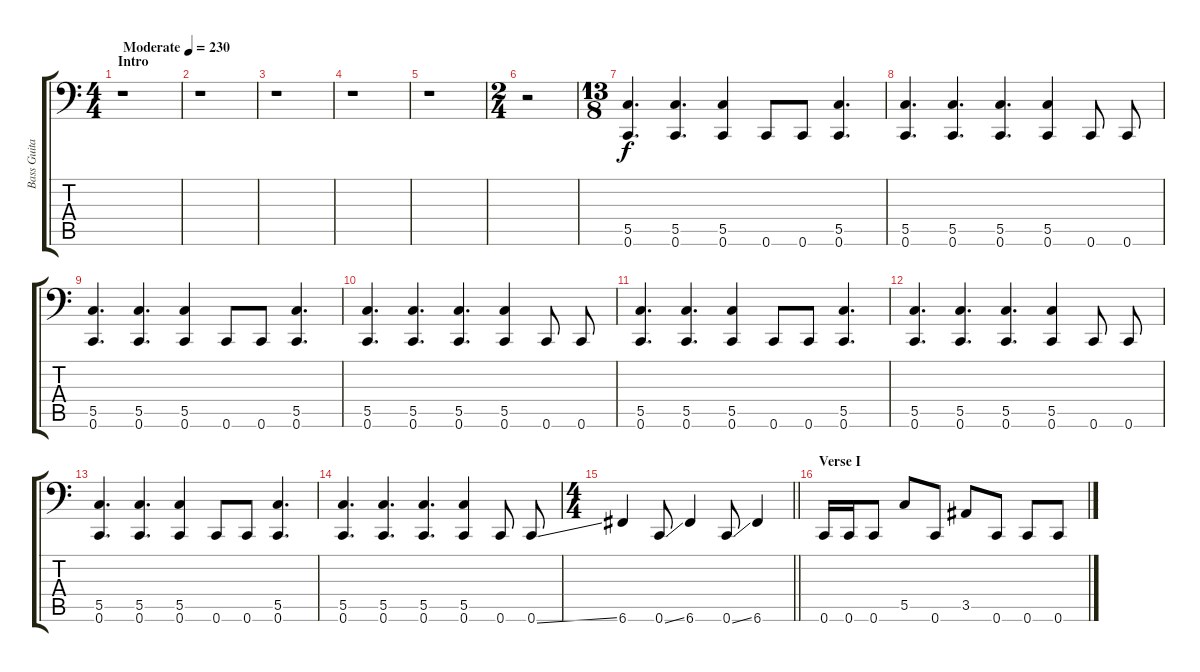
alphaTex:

\track ("Bass Guitar" "Bass Guita") {instrument electricbassfinger}
\staff {score tabs}
\tuning (D3 A2 F2 C2 G1 C1) {hide}
\ts (4 4)
\section ("" "Intro")
\tempo (230 "Moderate")
\clef f4
\ks c
r.1{dy f instrument electricbassfinger} |
r.1 |
r.1 |
r.1 |
r.1 |
\ts (2 4)
r.2 |
\ts (13 8)
(5.5 0.6).4{d} (5.5 0.6).4{d} (5.5 0.6).4 0.6.8 0.6.8 (5.5 0.6).4{d} |
(5.5 0.6).4{d} (5.5 0.6).4{d} (5.5 0.6).4{d} (5.5 0.6).4 0.6.8 0.6.8 |
(5.5 0.6).4{d} (5.5 0.6).4{d} (5.5 0.6).4 0.6.8 0.6.8 (5.5 0.6).4{d} |
(5.5 0.6).4{d} (5.5 0.6).4{d} (5.5 0.6).4{d} (5.5 0.6).4 0.6.8 0.6.8 |
(5.5 0.6).4{d} (5.5 0.6).4{d} (5.5 0.6).4 0.6.8 0.6.8 (5.5 0.6).4{d} |
(5.5 0.6).4{d} (5.5 0.6).4{d} (5.5 0.6).4{d} (5.5 0.6).4 0.6.8 0.6.8 |
(5.5 0.6).4{d} (5.5 0.6).4{d} (5.5 0.6).4 0.6.8 0.6.8 (5.5 0.6).4{d} |
(5.5 0.6).4{d} (5.5 0.6).4{d} (5.5 0.6).4{d} (5.5 0.6).4 0.6.8 0.6{ss}.8 |
\ts (4 4)
\barLineRight lightlight
6.6.4 0.6{ss}.8 6.6.4 0.6{ss}.8 6.6.4 |
\section ("" "Verse I")
0.6.16 0.6.16 0.6.8 5.5.8 0.6.8 3.5.8 0.6.8 0.6.8 0.6.8
